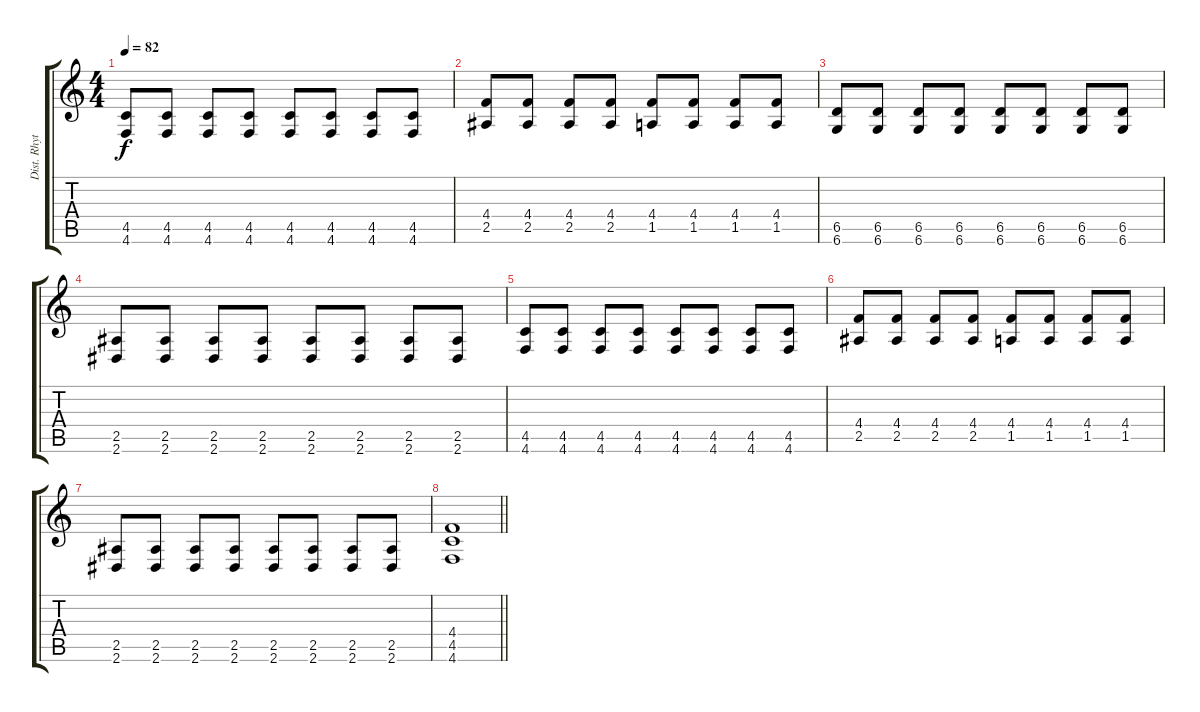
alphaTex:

\track ("Dist. Rhytm Guitar [R]" "Dist. Rhyt") {instrument distortionguitar}
\staff {score tabs}
\tuning (Eb4 Bb3 Gb3 Db3 Ab2 Db2) {hide}
\ts (4 4)
\tempo 82
\clef g2
\ks c
(4.5 4.6).8{dy f} (4.5 4.6).8 (4.5 4.6).8 (4.5 4.6).8 (4.5 4.6).8 (4.5 4.6).8 (4.5 4.6).8 (4.5 4.6).8 |
(4.4 2.5).8 (4.4 2.5).8 (4.4 2.5).8 (4.4 2.5).8 (4.4 1.5).8 (4.4 1.5).8 (4.4 1.5).8 (4.4 1.5).8 |
(6.5 6.6).8 (6.5 6.6).8 (6.5 6.6).8 (6.5 6.6).8 (6.5 6.6).8 (6.5 6.6).8 (6.5 6.6).8 (6.5 6.6).8 |
(2.5 2.6).8 (2.5 2.6).8 (2.5 2.6).8 (2.5 2.6).8 (2.5 2.6).8 (2.5 2.6).8 (2.5 2.6).8 (2.5 2.6).8 |
(4.5 4.6).8 (4.5 4.6).8 (4.5 4.6).8 (4.5 4.6).8 (4.5 4.6).8 (4.5 4.6).8 (4.5 4.6).8 (4.5 4.6).8 |
(4.4 2.5).8 (4.4 2.5).8 (4.4 2.5).8 (4.4 2.5).8 (4.4 1.5).8 (4.4 1.5).8 (4.4 1.5).8 (4.4 1.5).8 |
(2.5 2.6).8 (2.5 2.6).8 (2.5 2.6).8 (2.5 2.6).8 (2.5 2.6).8 (2.5 2.6).8 (2.5 2.6).8 (2.5 2.6).8 |
\barLineRight lightlight
(4.4 4.5 4.6).1
